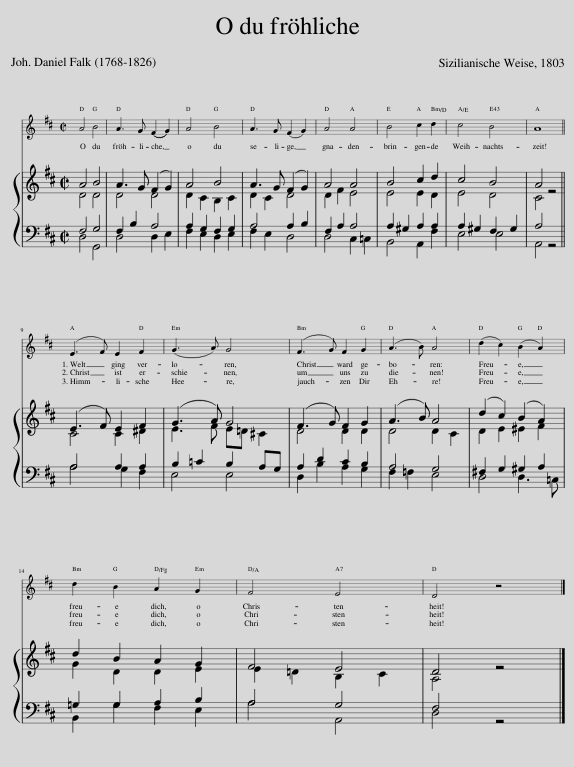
X:1
%%score 1 { ( 2 3 ) | ( 4 5 ) }
L:1/8
Q:1/2=60
M:2/2
I:linebreak $
K:D
V:1 treble
V:2 treble
V:3 treble
V:4 bass
V:5 bass
V:1
 A4 B4 | A3 G ((F2 G2)) | A4 B4 | A3 G (F2 G2) | A4 A4 | %5
 B4 c2 d2 | c4 B4 | A8 ||$ (E3 F) E2 F2 | (G3 A) G4 | %10
 (F3 G) F2 G2 | (A3 B) A4 | (d2 c2) (B2 A2) |$ d2 B2 A2 G2 | F4 E4 | %15
 D4 z4 |] %16
V:2
 A4 B4 | A3 G (F2 G2) | A4 B4 | A3 G (F2 G2) | A4 A4 | %5
 B4 c2 d2 | c4 B4 | A4 z4 ||$ (E3 F) E2 F2 | (G3 A) G4 | %10
 (F3 G) F2 G2 | (A3 B) A4 | (d2 c2) (B2 A2) |$ d2 B2 A2 G2 | F4 E4 | %15
 D4 z4 |] %16
V:3
 D4 D4 | D4 D4 | D2 C2 B,2 C2 | D2 C2 D4 | D2 F2 E4 | %5
 E4 E2 D2 | E4 D4 | C4 x4 ||$ C4 C2 ^D2 | E3 F E=D ^C2 | %10
 D4 D2 D2 | D4 D2 C2 | D2 E2 ^E2 F2 |$ G2 D2 D2 E2 | E2 =D2 B,2 C2 | %15
 A,4 x4 |] %16
V:4
 F,4 G,4 | F,2 B,2 A,4 | A,2 G,2 F,2 G,2 | A,4 A,2 B,2 | F,2 A,2 A,4 | %5
 A,2 ^G,2 A,2 A,2 | A,2 ^G,2 F,2 G,2 | A,4 z4 ||$ A,4 A,2 A,2 | B,2 =C2 B,2 A,G, | %10
 A,2 D2 C2 B,2 | A,4 G,4 | ^F,2 G,2 ^G,2 A,2 |$ =G,2 G,2 A,2 B,2 | A,4 G,4 | %15
 F,4 z4 |] %16
V:5
 D,4 G,,4 | D,4 D,2 E,2 | F,2 E,2 D,2 E,2 | F,2 E,2 D,4 | D,4 C,2 =C,2 | %5
 B,,4 A,,2 F,2 | E,4 E,4 | A,,4 x4 ||$ A,4 G,2 F,2 | E,4 E,4 | %10
 D,2 B,2 A,2 G,2 | F,2 =F,2 E,4 | D,4 D,3 =C, |$ B,,2 G,2 F,2 E,2 | A,4 A,,4 | %15
 D,4 x4 |] %16
